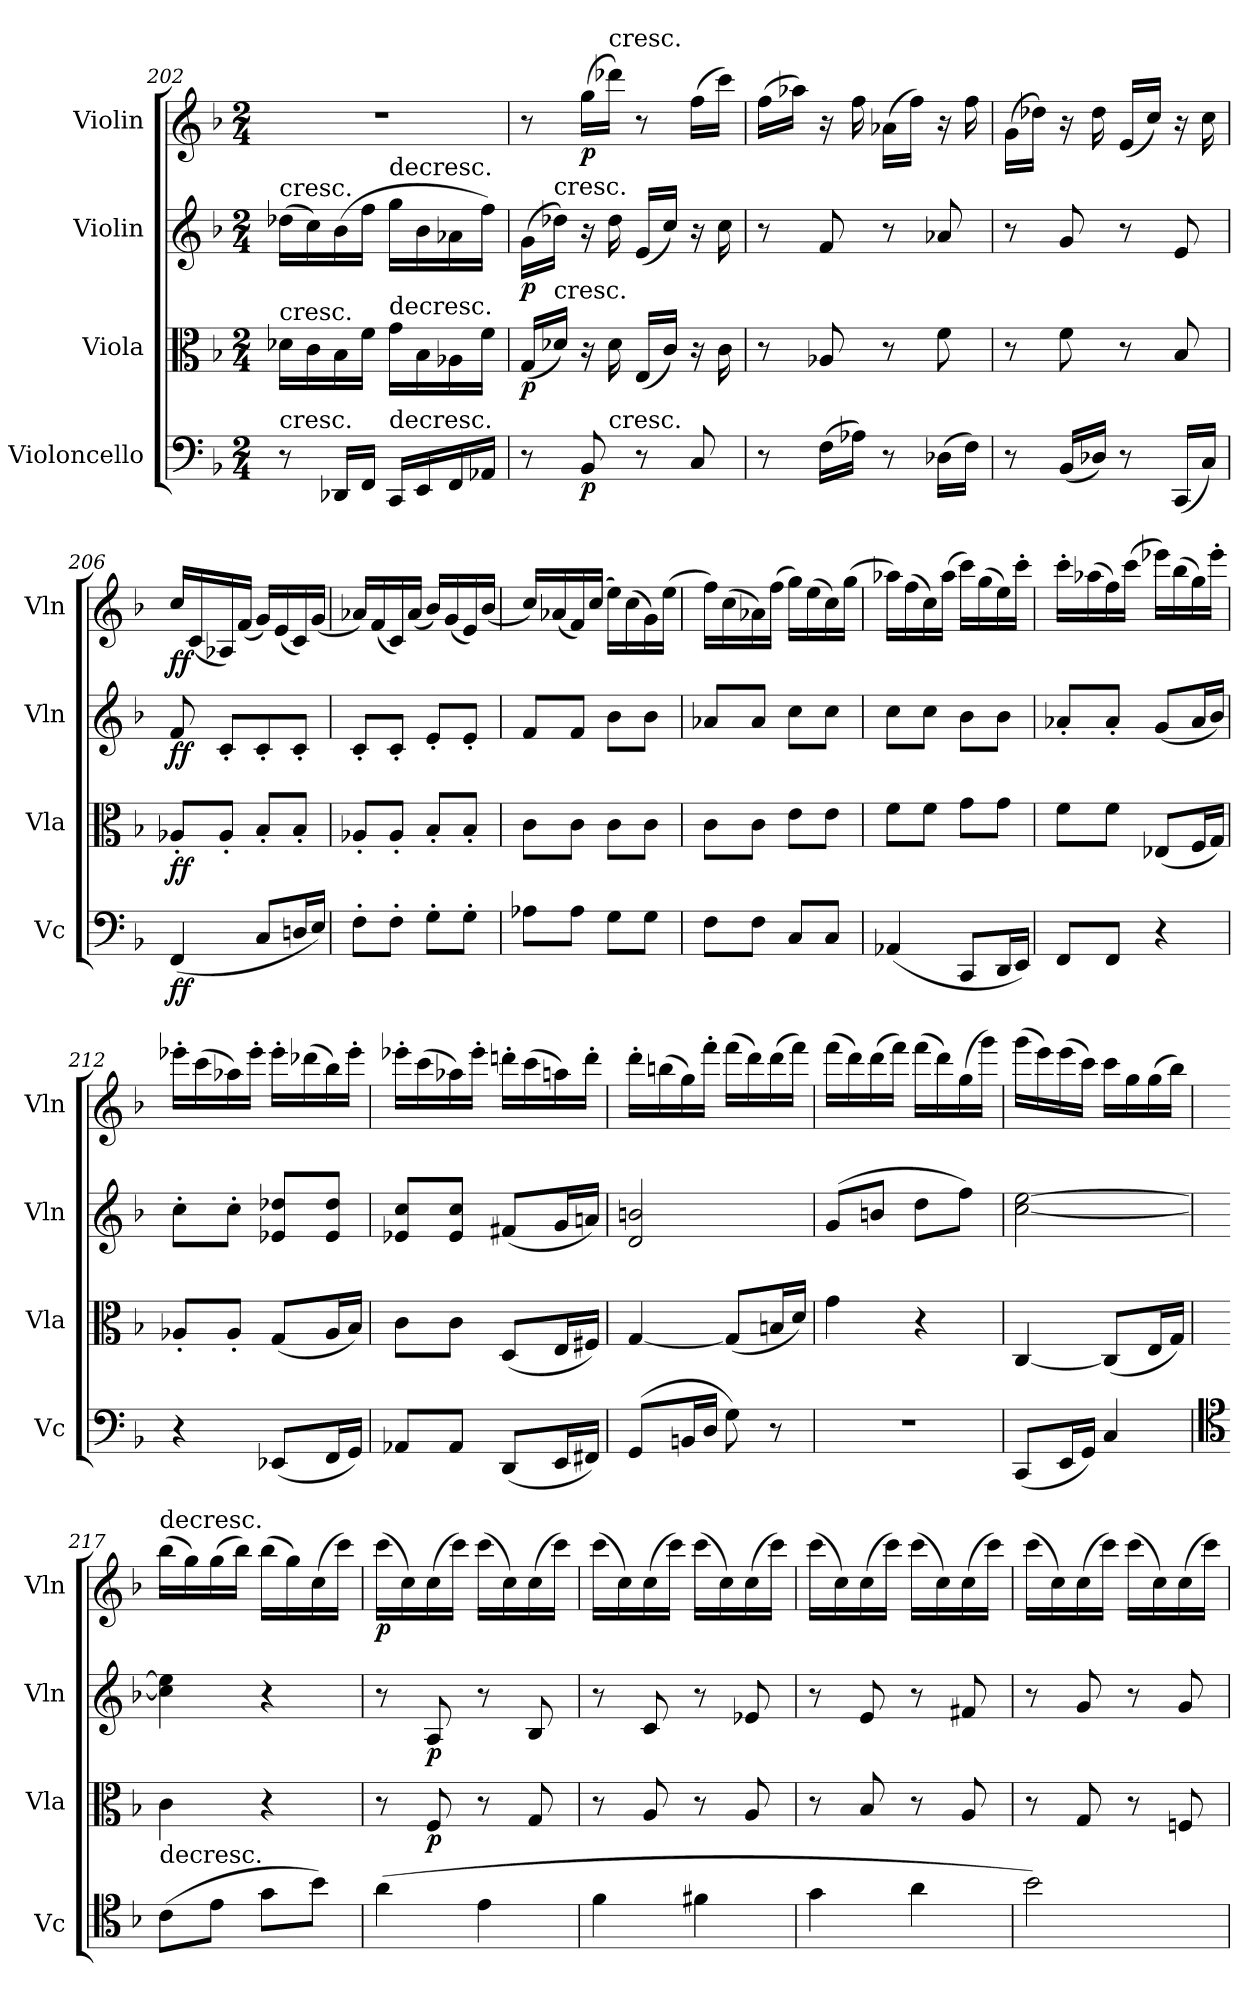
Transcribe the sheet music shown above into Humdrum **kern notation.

**kern	**dynam	**kern	**dynam	**kern	**dynam	**kern	**dynam
*part4	*part4	*part3	*part3	*part2	*part2	*part1	*part1
*staff4	*staff4	*staff3	*staff3	*staff2	*staff2	*staff1	*staff1
*I"Violoncello	*	*I"Viola	*	*I"Violin	*	*I"Violin	*
*I'Vc	*	*I'Vla	*	*I'Vln	*	*I'Vln	*
*clefF4	*	*clefC3	*	*clefG2	*	*clefG2	*
*k[b-]	*	*k[b-]	*	*k[b-]	*	*k[b-]	*
*F:	*	*F:	*	*F:	*	*F:	*
*M2/4	*	*M2/4	*	*M2/4	*	*M2/4	*
=202	=202	=202	=202	=202	=202	=202	=202
!	!	!	!	!LO:TX:t=cresc.	!	!	!
!	!	!LO:TX:t=cresc.	!	!	!	!	!
!LO:TX:t=cresc.	!	!	!	!	!	!	!
8r	.	16d-X\LL	.	(16dd-X\LL	.	2r	.
.	.	16c\	.	16cc\)	.	.	.
16DD-X/LL	.	16B-\	.	(16b-\	.	.	.
16FF/JJ	.	16f\JJ	.	16ff\JJ	.	.	.
!	!	!	!	!LO:TX:t=decresc.	!	!	!
!	!	!LO:TX:t=decresc.	!	!	!	!	!
!LO:TX:t=decresc.	!	!	!	!	!	!	!
16CC/LL	.	16g\LL	.	16gg\LL	.	.	.
16EE/	.	16B-\	.	16b-\	.	.	.
16FF/	.	16A-X\	.	16a-X\	.	.	.
16AA-X/JJ	.	16f\JJ	.	16ff\JJ)	.	.	.
=203	=203	=203	=203	=203	=203	=203	=203
*^	*	*	*	*	*	*	*
8r	8.ryy	.	(16G/LL	p	(16g\LL	p	8r	.
!	!	!	!	!	!LO:TX:t=cresc.	!	!	!
!	!	!	!LO:TX:t=cresc.	!	!	!	!	!
.	.	.	16d-X/JJ)	.	16dd-X\JJ)	.	.	.
8BB-/	.	p	16r	.	16r	.	(16gg\LL	p
!	!	!	!	!	!	!	!LO:TX:t=cresc.	!
!	!LO:TX:t=cresc.	!	!	!	!	!	!	!
.	4ryy	.	16d-\	.	16dd-\	.	16ddd-X\JJ)	.
8r	.	.	(16E/LL	.	(16e/LL	.	8r	.
.	.	.	16c/JJ)	.	16cc/JJ)	.	.	.
8C/	.	.	16r	.	16r	.	(16ff\LL	.
.	16ryy	.	16c\	.	16cc\	.	16ccc\JJ)	.
*v	*v	*	*	*	*	*	*	*
=204	=204	=204	=204	=204	=204	=204	=204
8r	.	8r	.	8r	.	(16ff\LL	.
.	.	.	.	.	.	16aa-X\JJ)	.
(16F\LL	.	8A-X/	.	8f/	.	16r	.
16A-X\JJ)	.	.	.	.	.	16ff\	.
8r	.	8r	.	8r	.	(16a-X\LL	.
.	.	.	.	.	.	16ff\JJ)	.
(16D-X\LL	.	8f\	.	8a-X/	.	16r	.
16F\JJ)	.	.	.	.	.	16ff\	.
=205	=205	=205	=205	=205	=205	=205	=205
8r	.	8r	.	8r	.	(16g\LL	.
.	.	.	.	.	.	16dd-X\JJ)	.
(16BB-/LL	.	8f\	.	8g/	.	16r	.
16D-X/JJ)	.	.	.	.	.	16dd-\	.
8r	.	8r	.	8r	.	(16e/LL	.
.	.	.	.	.	.	16cc/JJ)	.
(16CC/LL	.	8B-/	.	8e/	.	16r	.
16C/JJ)	.	.	.	.	.	16cc\	.
=206	=206	=206	=206	=206	=206	=206	=206
(4FF/	ff	8A-X'/L	ff	8f/	ff	16cc/LL	ff
.	.	.	.	.	.	(16c/	.
.	.	8A-'/J	.	8c'/L	.	16A-X/)	.
.	.	.	.	.	.	(16f/JJ	.
8C/L	.	8B-'/L	.	8c'/	.	16g/LL)	.
.	.	.	.	.	.	(16e/	.
16Dn/L	.	8B-'/J	.	8c'/J	.	16c/)	.
16E/JJ)	.	.	.	.	.	(16g/JJ	.
=207	=207	=207	=207	=207	=207	=207	=207
8F'\L	.	8A-X'/L	.	8c'/L	.	16a-X/LL)	.
.	.	.	.	.	.	(16f/	.
8F'\J	.	8A-'/J	.	8c'/J	.	16c/)	.
.	.	.	.	.	.	(16a-/JJ	.
8G'\L	.	8B-'/L	.	8e'/L	.	16b-/LL)	.
.	.	.	.	.	.	(16g/	.
8G'\J	.	8B-'/J	.	8e'/J	.	16e/)	.
.	.	.	.	.	.	(16b-/JJ	.
=208	=208	=208	=208	=208	=208	=208	=208
8A-X\L	.	8c\L	.	8f/L	.	16cc/LL)	.
.	.	.	.	.	.	(16a-X/	.
8A-\J	.	8c\J	.	8f/J	.	16f/)	.
.	.	.	.	.	.	(16cc/JJ	.
8G\L	.	8c\L	.	8b-\L	.	16ee\LL)	.
.	.	.	.	.	.	(16cc\	.
8G\J	.	8c\J	.	8b-\J	.	16g\)	.
.	.	.	.	.	.	(16ee\JJ	.
=209	=209	=209	=209	=209	=209	=209	=209
8F\L	.	8c\L	.	8a-X/L	.	16ff\LL)	.
.	.	.	.	.	.	(16cc\	.
8F\J	.	8c\J	.	8a-/J	.	16a-X\)	.
.	.	.	.	.	.	(16ff\JJ	.
8C/L	.	8e\L	.	8cc\L	.	16gg\LL)	.
.	.	.	.	.	.	(16ee\	.
8C/J	.	8e\J	.	8cc\J	.	16cc\)	.
.	.	.	.	.	.	(16gg\JJ	.
=210	=210	=210	=210	=210	=210	=210	=210
(4AA-X/	.	8f\L	.	8cc\L	.	16aa-X\LL)	.
.	.	.	.	.	.	(16ff\	.
.	.	8f\J	.	8cc\J	.	16cc\)	.
.	.	.	.	.	.	(16aa-\JJ	.
8CC/L	.	8g\L	.	8b-\L	.	16ccc\LL)	.
.	.	.	.	.	.	(16gg\	.
16DD/L	.	8g\J	.	8b-\J	.	16ee\)	.
16EE/JJ)	.	.	.	.	.	16ccc'\JJ	.
=211	=211	=211	=211	=211	=211	=211	=211
8FF/L	.	8f\L	.	8a-X'/L	.	16ccc'\LL	.
.	.	.	.	.	.	(16aa-X\	.
8FF/J	.	8f\J	.	8a-'/J	.	16ff\)	.
.	.	.	.	.	.	(16ccc\JJ	.
4r	.	(8E-X/L	.	(8g/L	.	16eee-X\LL)	.
.	.	.	.	.	.	(16bb-\	.
.	.	16F/L	.	16a-/L	.	16gg\)	.
.	.	16G/JJ)	.	16b-/JJ)	.	16eee-'\JJ	.
=212	=212	=212	=212	=212	=212	=212	=212
4r	.	8A-X'/L	.	8cc'\L	.	16eee-X'\LL	.
.	.	.	.	.	.	(16ccc\	.
.	.	8A-'/J	.	8cc'\J	.	16aa-X\)	.
.	.	.	.	.	.	16eee-'\JJ	.
(8EE-X/L	.	(8G/L	.	8e-X/ 8dd-X/L	.	16eee-'\LL	.
.	.	.	.	.	.	(16ddd-X\	.
16FF/L	.	16A-/L	.	8e-/ 8dd-/J	.	16bb-\)	.
16GG/JJ)	.	16B-/JJ)	.	.	.	16eee-'\JJ	.
=213	=213	=213	=213	=213	=213	=213	=213
8AA-X/L	.	8c\L	.	8e-X/ 8cc/L	.	16eee-X'\LL	.
.	.	.	.	.	.	(16ccc\	.
8AA-/J	.	8c\J	.	8e-/ 8cc/J	.	16aa-X\)	.
.	.	.	.	.	.	16eee-'\JJ	.
(8DD/L	.	(8D/L	.	(8f#X/L	.	16dddn'\LL	.
.	.	.	.	.	.	(16ccc\	.
16EE/L	.	16E/L	.	16g/L	.	16aan\)	.
16FF#X/JJ)	.	16F#X/JJ)	.	16an/JJ)	.	16ddd'\JJ	.
=214	=214	=214	=214	=214	=214	=214	=214
(8GG/L	.	[4G/	.	2d/ 2bn/	.	16ddd'\LL	.
.	.	.	.	.	.	(16bbn\	.
16BBn/L	.	.	.	.	.	16gg\)	.
16D/JJ	.	.	.	.	.	16fff'\JJ	.
8G\)	.	(8G/L]	.	.	.	(16fff\LL	.
.	.	.	.	.	.	16ddd\)	.
8r	.	16Bn/L	.	.	.	(16ddd\	.
.	.	16d/JJ)	.	.	.	16fff\JJ)	.
=215	=215	=215	=215	=215	=215	=215	=215
2r	.	4g\	.	(8g/L	.	(16fff\LL	.
.	.	.	.	.	.	16ddd\)	.
.	.	.	.	8bn/J	.	(16ddd\	.
.	.	.	.	.	.	16fff\JJ)	.
.	.	4r	.	8dd\L	.	(16fff\LL	.
.	.	.	.	.	.	16ddd\)	.
.	.	.	.	8ff\J)	.	(16gg\	.
.	.	.	.	.	.	16ggg\JJ)	.
=216	=216	=216	=216	=216	=216	=216	=216
(8CC/L	.	[4C/	.	[2cc\ [2ee\	.	(16ggg\LL	.
.	.	.	.	.	.	16eee\)	.
16EE/L	.	.	.	.	.	(16eee\	.
16GG/JJ)	.	.	.	.	.	16ccc\JJ)	.
4C/	.	(8C/L]	.	.	.	16ccc\LL	.
.	.	.	.	.	.	16gg\	.
.	.	16E/L	.	.	.	(16gg\	.
.	.	16G/JJ)	.	.	.	16bb-\JJ)	.
=217	=217	=217	=217	=217	=217	=217	=217
*clefC4	*	*	*	*	*	*	*
!	!	!	!	!	!	!LO:TX:t=decresc.	!
!LO:TX:t=decresc.	!	!	!	!	!	!	!
(8c\L	.	4c\	.	4cc]\ 4ee]\	.	(16bb-\LL	.
.	.	.	.	.	.	16gg\)	.
8e\J	.	.	.	.	.	(16gg\	.
.	.	.	.	.	.	16bb-\JJ)	.
8g\L	.	4r	.	4r	.	(16bb-\LL	.
.	.	.	.	.	.	16gg\)	.
8b-\J)	.	.	.	.	.	(16cc\	.
.	.	.	.	.	.	16ccc\JJ)	.
=218	=218	=218	=218	=218	=218	=218	=218
(4a\	.	8r	.	8r	.	(16ccc\LL	p
.	.	.	.	.	.	16cc\)	.
.	.	8F/	p	8A/	p	(16cc\	.
.	.	.	.	.	.	16ccc\JJ)	.
4e\	.	8r	.	8r	.	(16ccc\LL	.
.	.	.	.	.	.	16cc\)	.
.	.	8G/	.	8B-/	.	(16cc\	.
.	.	.	.	.	.	16ccc\JJ)	.
=219	=219	=219	=219	=219	=219	=219	=219
4f\	.	8r	.	8r	.	(16ccc\LL	.
.	.	.	.	.	.	16cc\)	.
.	.	8A/	.	8c/	.	(16cc\	.
.	.	.	.	.	.	16ccc\JJ)	.
4f#X\	.	8r	.	8r	.	(16ccc\LL	.
.	.	.	.	.	.	16cc\)	.
.	.	8A/	.	8e-X/	.	(16cc\	.
.	.	.	.	.	.	16ccc\JJ)	.
=220	=220	=220	=220	=220	=220	=220	=220
4g\	.	8r	.	8r	.	(16ccc\LL	.
.	.	.	.	.	.	16cc\)	.
.	.	8B-/	.	8e/	.	(16cc\	.
.	.	.	.	.	.	16ccc\JJ)	.
4a\	.	8r	.	8r	.	(16ccc\LL	.
.	.	.	.	.	.	16cc\)	.
.	.	8A/	.	8f#X/	.	(16cc\	.
.	.	.	.	.	.	16ccc\JJ)	.
=221	=221	=221	=221	=221	=221	=221	=221
2b-\)	.	8r	.	8r	.	(16ccc\LL	.
.	.	.	.	.	.	16cc\)	.
.	.	8G/	.	8g/	.	(16cc\	.
.	.	.	.	.	.	16ccc\JJ)	.
.	.	8r	.	8r	.	(16ccc\LL	.
.	.	.	.	.	.	16cc\)	.
.	.	8Fn/	.	8g/	.	(16cc\	.
.	.	.	.	.	.	16ccc\JJ)	.
=	=	=	=	=	=	=	=
*-	*-	*-	*-	*-	*-	*-	*-
